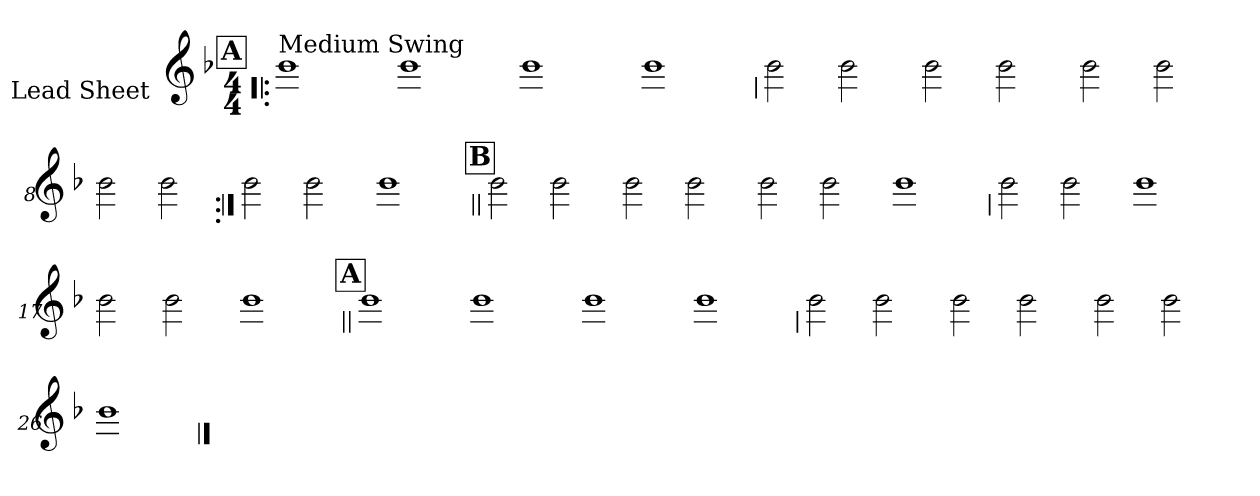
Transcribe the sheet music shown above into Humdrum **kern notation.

**kern
*part1
*staff1
*I"Lead Sheet
*stria0
*clefG2
*k[b-]
*F:
*M4/4
!!LO:REH:place=s1:a:t=A
=1!|:
!LO:TX:a:t=Medium Swing
1b-
=2-
1b-
=3-
1b-
=4-
1b-
!!LO:LB:g=z
=5
2b-
2b-
=6-
2b-
2b-
=7-
2b-
2b-
=8-
2b-
2b-
!!LO:LB:g=z
=9:|!
2b-
2b-
=10-
1b-
!!LO:LB:g=z
!!LO:REH:place=s1:a:t=B
=11||
2b-
2b-
=12-
2b-
2b-
=13-
2b-
2b-
=14-
1b-
!!LO:LB:g=z
=15
2b-
2b-
=16-
1b-
=17-
2b-
2b-
=18-
1b-
!!LO:LB:g=z
!!LO:REH:place=s1:a:t=A
=19||
1b-
=20-
1b-
=21-
1b-
=22-
1b-
!!LO:LB:g=z
=23
2b-
2b-
=24-
2b-
2b-
=25-
2b-
2b-
=26-
1b-
==
*-
